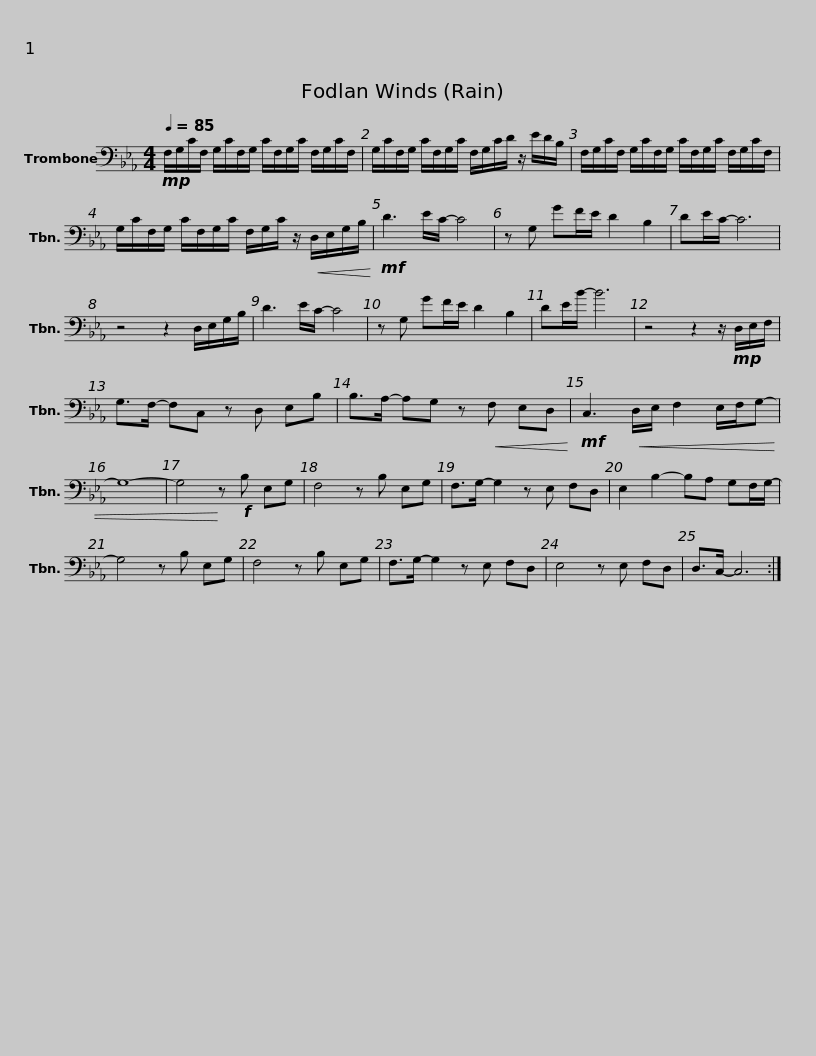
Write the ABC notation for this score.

X:1
L:1/8
Q:1/4=85
M:4/4
I:linebreak $
K:Eb
V:1 bass
V:1
!mp! F,/G,/C/F,/ G,/C/F,/G,/ C/F,/G,/C/ F,/G,/C/F,/ | G,/C/F,/G,/ C/F,/G,/C/ F,/G,/C/D/ z/ E/D/B,/ |$ F,/G,/C/F,/ G,/C/F,/G,/ C/F,/G,/C/ F,/G,/C/F,/ | G,/C/F,/G,/ C/F,/G,/C/ F,/G,/C/ z/!<(! D,/E,/G,/B,/!<)! |$!mf! D3 E/C/- C4 | %5
 z G, GF/E/ D2 B,2 | DE/C/- C6 | z4 z2 D,/E,/G,/B,/ |$ D3 E/C/- C4 | z G, GF/E/ D2 B,2 | %10
 DE/B/- B6 | z4 z2 z/!mp! D,/E,/F,/ |$ G,>F,- F,C, z D, E,B, | B,>A,- A,G, z!<(! F, E,D,!<)! |!mf! C,3!<(! D,/E,/ F,2 E,/F,/G,- | %15
 G,8- | G,4!<)! z!f! B, E,G, |$ F,4 z B, E,G, | F,>G,- G,2 z E, F,D, | E,2 B,2- B,A, G,F,/G,/- | %20
 G,4 z B, E,G, |$ F,4 z B, E,G, | F,>G,- G,2 z E, F,D, | E,4 z E, F,D, | D,>C,- C,6 :| %25
